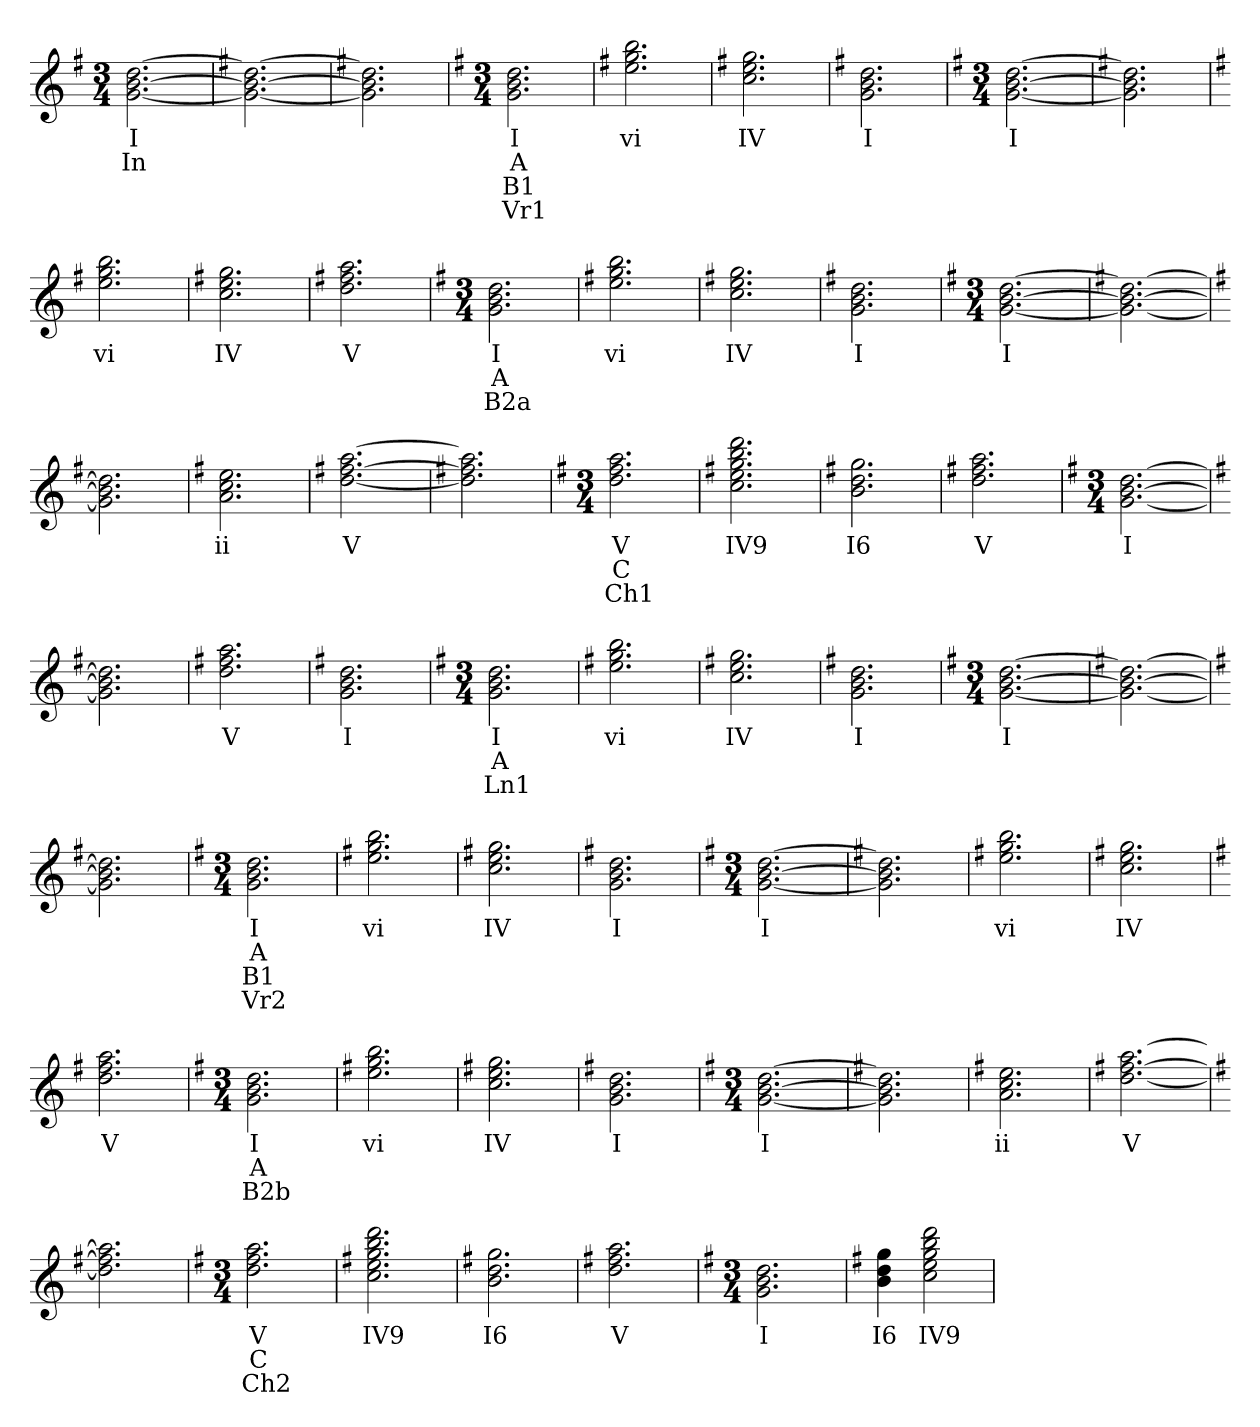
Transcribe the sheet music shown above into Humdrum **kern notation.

**kern	**text	**text	**text	**text
*part1	*part1	*part1	*part1	*part1
*staff1	*staff1	*staff1	*staff1	*staff1
*k[f#]	*	*	*	*
*G:	*	*	*	*
*M3/4	*	*	*	*
=	=	=	=	=
[2.g [2.b [2.dd	I	In	.	.
=	=	=	=	=
*k[f#]	*	*	*	*
*G:	*	*	*	*
2.g_ 2.b_ 2.dd_	.	.	.	.
=	=	=	=	=
*k[f#]	*	*	*	*
*G:	*	*	*	*
2.g] 2.b] 2.dd]	.	.	.	.
=	=	=	=	=
*k[f#]	*	*	*	*
*G:	*	*	*	*
*M3/4	*	*	*	*
2.g 2.b 2.dd	I	A	B1	Vr1
=	=	=	=	=
*k[f#]	*	*	*	*
*G:	*	*	*	*
2.ee 2.gg 2.bb	vi	.	.	.
=	=	=	=	=
*k[f#]	*	*	*	*
*G:	*	*	*	*
2.cc 2.ee 2.gg	IV	.	.	.
=	=	=	=	=
*k[f#]	*	*	*	*
*G:	*	*	*	*
2.g 2.b 2.dd	I	.	.	.
=	=	=	=	=
*k[f#]	*	*	*	*
*G:	*	*	*	*
*M3/4	*	*	*	*
[2.g [2.b [2.dd	I	.	.	.
=	=	=	=	=
*k[f#]	*	*	*	*
*G:	*	*	*	*
2.g] 2.b] 2.dd]	.	.	.	.
=	=	=	=	=
*k[f#]	*	*	*	*
*G:	*	*	*	*
2.ee 2.gg 2.bb	vi	.	.	.
=	=	=	=	=
*k[f#]	*	*	*	*
*G:	*	*	*	*
2.cc 2.ee 2.gg	IV	.	.	.
=	=	=	=	=
*k[f#]	*	*	*	*
*G:	*	*	*	*
2.dd 2.ff# 2.aa	V	.	.	.
=	=	=	=	=
*k[f#]	*	*	*	*
*G:	*	*	*	*
*M3/4	*	*	*	*
2.g 2.b 2.dd	I	A	B2a	.
=	=	=	=	=
*k[f#]	*	*	*	*
*G:	*	*	*	*
2.ee 2.gg 2.bb	vi	.	.	.
=	=	=	=	=
*k[f#]	*	*	*	*
*G:	*	*	*	*
2.cc 2.ee 2.gg	IV	.	.	.
=	=	=	=	=
*k[f#]	*	*	*	*
*G:	*	*	*	*
2.g 2.b 2.dd	I	.	.	.
=	=	=	=	=
*k[f#]	*	*	*	*
*G:	*	*	*	*
*M3/4	*	*	*	*
[2.g [2.b [2.dd	I	.	.	.
=	=	=	=	=
*k[f#]	*	*	*	*
*G:	*	*	*	*
2.g_ 2.b_ 2.dd_	.	.	.	.
=	=	=	=	=
*k[f#]	*	*	*	*
*G:	*	*	*	*
2.g] 2.b] 2.dd]	.	.	.	.
=	=	=	=	=
*k[f#]	*	*	*	*
*G:	*	*	*	*
2.a 2.cc 2.ee	ii	.	.	.
=	=	=	=	=
*k[f#]	*	*	*	*
*G:	*	*	*	*
[2.dd [2.ff# [2.aa	V	.	.	.
=	=	=	=	=
*k[f#]	*	*	*	*
*G:	*	*	*	*
2.dd] 2.ff#] 2.aa]	.	.	.	.
=	=	=	=	=
*k[f#]	*	*	*	*
*G:	*	*	*	*
*M3/4	*	*	*	*
2.dd 2.ff# 2.aa	V	C	Ch1	.
=	=	=	=	=
*k[f#]	*	*	*	*
*G:	*	*	*	*
2.cc 2.ee 2.gg 2.bb 2.ddd	IV9	.	.	.
=	=	=	=	=
*k[f#]	*	*	*	*
*G:	*	*	*	*
2.b 2.dd 2.gg	I6	.	.	.
=	=	=	=	=
*k[f#]	*	*	*	*
*G:	*	*	*	*
2.dd 2.ff# 2.aa	V	.	.	.
=	=	=	=	=
*k[f#]	*	*	*	*
*G:	*	*	*	*
*M3/4	*	*	*	*
[2.g [2.b [2.dd	I	.	.	.
=	=	=	=	=
*k[f#]	*	*	*	*
*G:	*	*	*	*
2.g] 2.b] 2.dd]	.	.	.	.
=	=	=	=	=
*k[f#]	*	*	*	*
*G:	*	*	*	*
2.dd 2.ff# 2.aa	V	.	.	.
=	=	=	=	=
*k[f#]	*	*	*	*
*G:	*	*	*	*
2.g 2.b 2.dd	I	.	.	.
=	=	=	=	=
*k[f#]	*	*	*	*
*G:	*	*	*	*
*M3/4	*	*	*	*
2.g 2.b 2.dd	I	A	Ln1	.
=	=	=	=	=
*k[f#]	*	*	*	*
*G:	*	*	*	*
2.ee 2.gg 2.bb	vi	.	.	.
=	=	=	=	=
*k[f#]	*	*	*	*
*G:	*	*	*	*
2.cc 2.ee 2.gg	IV	.	.	.
=	=	=	=	=
*k[f#]	*	*	*	*
*G:	*	*	*	*
2.g 2.b 2.dd	I	.	.	.
=	=	=	=	=
*k[f#]	*	*	*	*
*G:	*	*	*	*
*M3/4	*	*	*	*
[2.g [2.b [2.dd	I	.	.	.
=	=	=	=	=
*k[f#]	*	*	*	*
*G:	*	*	*	*
2.g_ 2.b_ 2.dd_	.	.	.	.
=	=	=	=	=
*k[f#]	*	*	*	*
*G:	*	*	*	*
2.g] 2.b] 2.dd]	.	.	.	.
=	=	=	=	=
*k[f#]	*	*	*	*
*G:	*	*	*	*
*M3/4	*	*	*	*
2.g 2.b 2.dd	I	A	B1	Vr2
=	=	=	=	=
*k[f#]	*	*	*	*
*G:	*	*	*	*
2.ee 2.gg 2.bb	vi	.	.	.
=	=	=	=	=
*k[f#]	*	*	*	*
*G:	*	*	*	*
2.cc 2.ee 2.gg	IV	.	.	.
=	=	=	=	=
*k[f#]	*	*	*	*
*G:	*	*	*	*
2.g 2.b 2.dd	I	.	.	.
=	=	=	=	=
*k[f#]	*	*	*	*
*G:	*	*	*	*
*M3/4	*	*	*	*
[2.g [2.b [2.dd	I	.	.	.
=	=	=	=	=
*k[f#]	*	*	*	*
*G:	*	*	*	*
2.g] 2.b] 2.dd]	.	.	.	.
=	=	=	=	=
*k[f#]	*	*	*	*
*G:	*	*	*	*
2.ee 2.gg 2.bb	vi	.	.	.
=	=	=	=	=
*k[f#]	*	*	*	*
*G:	*	*	*	*
2.cc 2.ee 2.gg	IV	.	.	.
=	=	=	=	=
*k[f#]	*	*	*	*
*G:	*	*	*	*
2.dd 2.ff# 2.aa	V	.	.	.
=	=	=	=	=
*k[f#]	*	*	*	*
*G:	*	*	*	*
*M3/4	*	*	*	*
2.g 2.b 2.dd	I	A	B2b	.
=	=	=	=	=
*k[f#]	*	*	*	*
*G:	*	*	*	*
2.ee 2.gg 2.bb	vi	.	.	.
=	=	=	=	=
*k[f#]	*	*	*	*
*G:	*	*	*	*
2.cc 2.ee 2.gg	IV	.	.	.
=	=	=	=	=
*k[f#]	*	*	*	*
*G:	*	*	*	*
2.g 2.b 2.dd	I	.	.	.
=	=	=	=	=
*k[f#]	*	*	*	*
*G:	*	*	*	*
*M3/4	*	*	*	*
[2.g [2.b [2.dd	I	.	.	.
=	=	=	=	=
*k[f#]	*	*	*	*
*G:	*	*	*	*
2.g] 2.b] 2.dd]	.	.	.	.
=	=	=	=	=
*k[f#]	*	*	*	*
*G:	*	*	*	*
2.a 2.cc 2.ee	ii	.	.	.
=	=	=	=	=
*k[f#]	*	*	*	*
*G:	*	*	*	*
[2.dd [2.ff# [2.aa	V	.	.	.
=	=	=	=	=
*k[f#]	*	*	*	*
*G:	*	*	*	*
2.dd] 2.ff#] 2.aa]	.	.	.	.
=	=	=	=	=
*k[f#]	*	*	*	*
*G:	*	*	*	*
*M3/4	*	*	*	*
2.dd 2.ff# 2.aa	V	C	Ch2	.
=	=	=	=	=
*k[f#]	*	*	*	*
*G:	*	*	*	*
2.cc 2.ee 2.gg 2.bb 2.ddd	IV9	.	.	.
=	=	=	=	=
*k[f#]	*	*	*	*
*G:	*	*	*	*
2.b 2.dd 2.gg	I6	.	.	.
=	=	=	=	=
*k[f#]	*	*	*	*
*G:	*	*	*	*
2.dd 2.ff# 2.aa	V	.	.	.
=	=	=	=	=
*k[f#]	*	*	*	*
*G:	*	*	*	*
*M3/4	*	*	*	*
2.g 2.b 2.dd	I	.	.	.
=	=	=	=	=
*k[f#]	*	*	*	*
*G:	*	*	*	*
4b 4dd 4gg	I6	.	.	.
2cc 2ee 2gg 2bb 2ddd	IV9	.	.	.
=	=	=	=	=
*-	*-	*-	*-	*-
